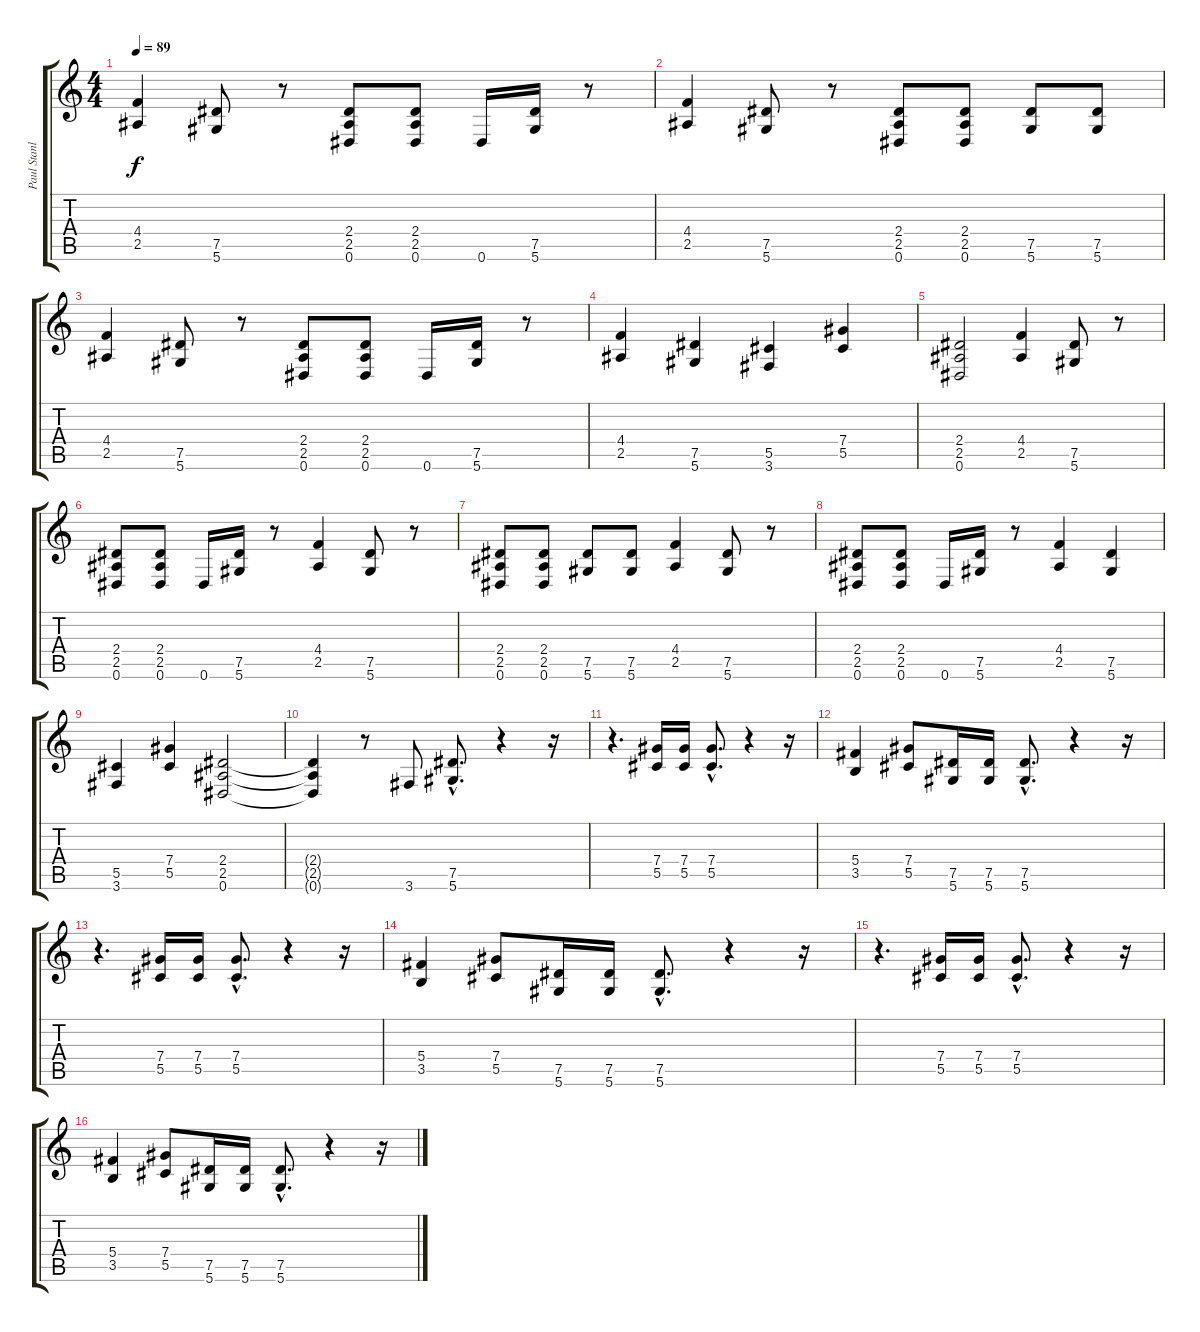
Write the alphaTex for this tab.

\track ("Paul Stanley (The Starchild)" "Paul Stanl") {instrument distortionguitar}
\staff {score tabs}
\tuning (Eb4 Bb3 Gb3 Db3 Ab2 Eb2) {hide}
\ts (4 4)
\tempo 89
\clef g2
\ks c
(4.4 2.5).4{dy f} (7.5 5.6).8 r.8 (2.4 2.5 0.6).8 (2.4 2.5 0.6).8 0.6.16 (7.5 5.6).16 r.8 |
(4.4 2.5).4 (7.5 5.6).8 r.8 (2.4 2.5 0.6).8 (2.4 2.5 0.6).8 (7.5 5.6).8 (7.5 5.6).8 |
(4.4 2.5).4 (7.5 5.6).8 r.8 (2.4 2.5 0.6).8 (2.4 2.5 0.6).8 0.6.16 (7.5 5.6).16 r.8 |
(4.4 2.5).4 (7.5 5.6).4 (5.5 3.6).4 (7.4 5.5).4 |
(2.4 2.5 0.6).2 (4.4 2.5).4 (7.5 5.6).8 r.8 |
(2.4 2.5 0.6).8 (2.4 2.5 0.6).8 0.6.16 (7.5 5.6).16 r.8 (4.4 2.5).4 (7.5 5.6).8 r.8 |
(2.4 2.5 0.6).8 (2.4 2.5 0.6).8 (7.5 5.6).8 (7.5 5.6).8 (4.4 2.5).4 (7.5 5.6).8 r.8 |
(2.4 2.5 0.6).8 (2.4 2.5 0.6).8 0.6.16 (7.5 5.6).16 r.8 (4.4 2.5).4 (7.5 5.6).4 |
(5.5 3.6).4 (7.4 5.5).4 (2.4 2.5 0.6).2 |
(2.4{t} 2.5{t} 0.6{t}).4 r.8 3.6.8 (7.5{hac} 5.6{hac}).8{d} r.4 r.16 |
r.4{d} (7.4 5.5).16 (7.4 5.5).16 (7.4{hac} 5.5{hac}).8{d} r.4 r.16 |
(5.4 3.5).4 (7.4 5.5).8 (7.5 5.6).16 (7.5 5.6).16 (7.5{hac} 5.6{hac}).8{d} r.4 r.16 |
r.4{d} (7.4 5.5).16 (7.4 5.5).16 (7.4{hac} 5.5{hac}).8{d} r.4 r.16 |
(5.4 3.5).4 (7.4 5.5).8 (7.5 5.6).16 (7.5 5.6).16 (7.5{hac} 5.6{hac}).8{d} r.4 r.16 |
r.4{d} (7.4 5.5).16 (7.4 5.5).16 (7.4{hac} 5.5{hac}).8{d} r.4 r.16 |
(5.4 3.5).4 (7.4 5.5).8 (7.5 5.6).16 (7.5 5.6).16 (7.5{hac} 5.6{hac}).8{d} r.4 r.16
